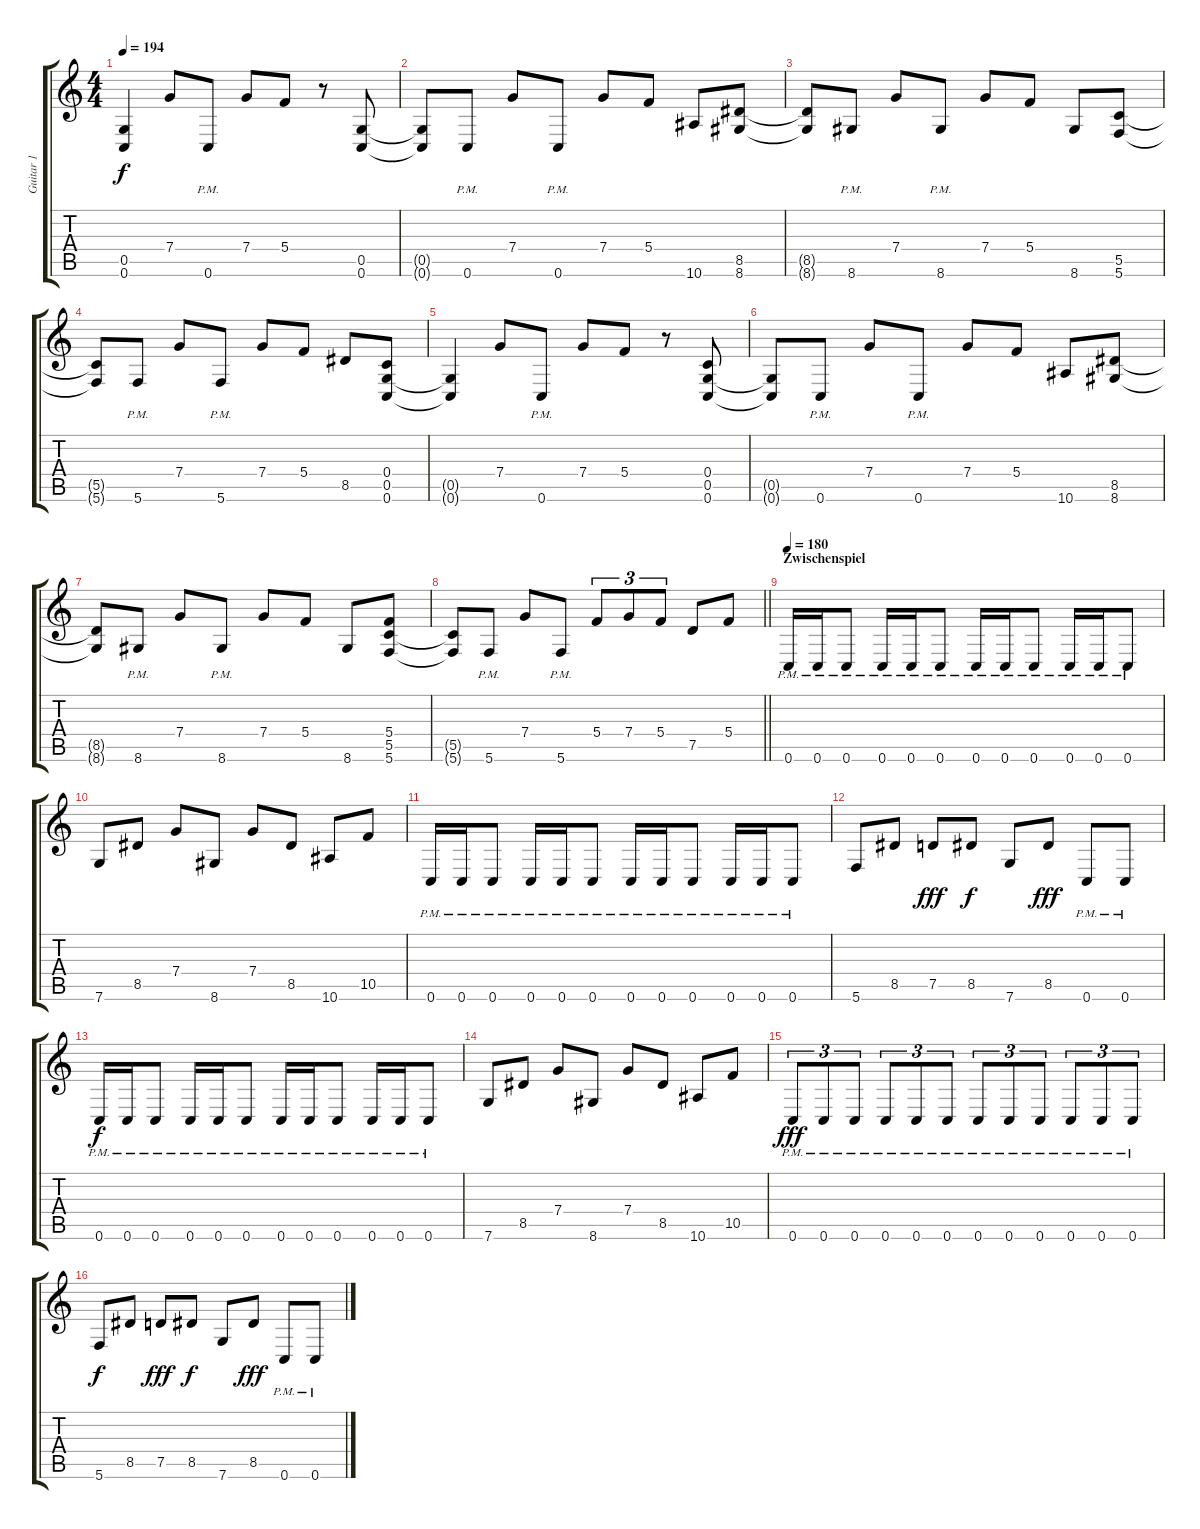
\track ("Guitar 1" "Guitar 1") {instrument distortionguitar}
\staff {score tabs}
\tuning (D4 A3 F3 C3 G2 C2) {hide}
\ts (4 4)
\tempo 194
\clef g2
\ks c
(0.5{t} 0.6{t}).4{dy f} 7.4.8 0.6{pm}.8 7.4.8 5.4.8 r.8 (0.5 0.6).8 |
(0.5{t} 0.6{t}).8 0.6{pm}.8 7.4.8 0.6{pm}.8 7.4.8 5.4.8 10.6.8 (8.5 8.6).8 |
(8.5{t} 8.6{t}).8 8.6{pm}.8 7.4.8 8.6{pm}.8 7.4.8 5.4.8 8.6.8 (5.5 5.6).8 |
(5.5{t} 5.6{t}).8 5.6{pm}.8 7.4.8 5.6{pm}.8 7.4.8 5.4.8 8.5.8 (0.4 0.5 0.6).8 |
(0.5{t} 0.6{t}).4 7.4.8 0.6{pm}.8 7.4.8 5.4.8 r.8 (0.4 0.5 0.6).8 |
(0.5{t} 0.6{t}).8 0.6{pm}.8 7.4.8 0.6{pm}.8 7.4.8 5.4.8 10.6.8 (8.5 8.6).8 |
(8.5{t} 8.6{t}).8 8.6{pm}.8 7.4.8 8.6{pm}.8 7.4.8 5.4.8 8.6.8 (5.4 5.5 5.6).8 |
\barLineRight lightlight
(5.5{t} 5.6{t}).8 5.6{pm}.8 7.4.8 5.6{pm}.8 5.4.8{tu (3 2)} 7.4.8{tu (3 2)} 5.4.8{tu (3 2)} 7.5.8 5.4.8 |
\section ("" "Zwischenspiel")
\tempo 180
0.6{pm}.16 0.6{pm}.16 0.6{pm}.8 0.6{pm}.16 0.6{pm}.16 0.6{pm}.8 0.6{pm}.16 0.6{pm}.16 0.6{pm}.8 0.6{pm}.16 0.6{pm}.16 0.6{pm}.8 |
7.6.8 8.5.8 7.4.8 8.6.8 7.4.8 8.5.8 10.6.8 10.5.8 |
0.6{pm}.16 0.6{pm}.16 0.6{pm}.8 0.6{pm}.16 0.6{pm}.16 0.6{pm}.8 0.6{pm}.16 0.6{pm}.16 0.6{pm}.8 0.6{pm}.16 0.6{pm}.16 0.6{pm}.8 |
5.6.8 8.5.8 7.5.8{dy fff} 8.5.8{dy f} 7.6.8 8.5.8{dy fff} 0.6{pm}.8 0.6{pm}.8 |
0.6{pm}.16{dy f} 0.6{pm}.16 0.6{pm}.8 0.6{pm}.16 0.6{pm}.16 0.6{pm}.8 0.6{pm}.16 0.6{pm}.16 0.6{pm}.8 0.6{pm}.16 0.6{pm}.16 0.6{pm}.8 |
7.6.8 8.5.8 7.4.8 8.6.8 7.4.8 8.5.8 10.6.8 10.5.8 |
0.6{pm}.8{tu (3 2) dy fff} 0.6{pm}.8{tu (3 2)} 0.6{pm}.8{tu (3 2)} 0.6{pm}.8{tu (3 2)} 0.6{pm}.8{tu (3 2)} 0.6{pm}.8{tu (3 2)} 0.6{pm}.8{tu (3 2)} 0.6{pm}.8{tu (3 2)} 0.6{pm}.8{tu (3 2)} 0.6{pm}.8{tu (3 2)} 0.6{pm}.8{tu (3 2)} 0.6{pm}.8{tu (3 2)} |
5.6.8{dy f} 8.5.8 7.5.8{dy fff} 8.5.8{dy f} 7.6.8 8.5.8{dy fff} 0.6{pm}.8 0.6{pm}.8
